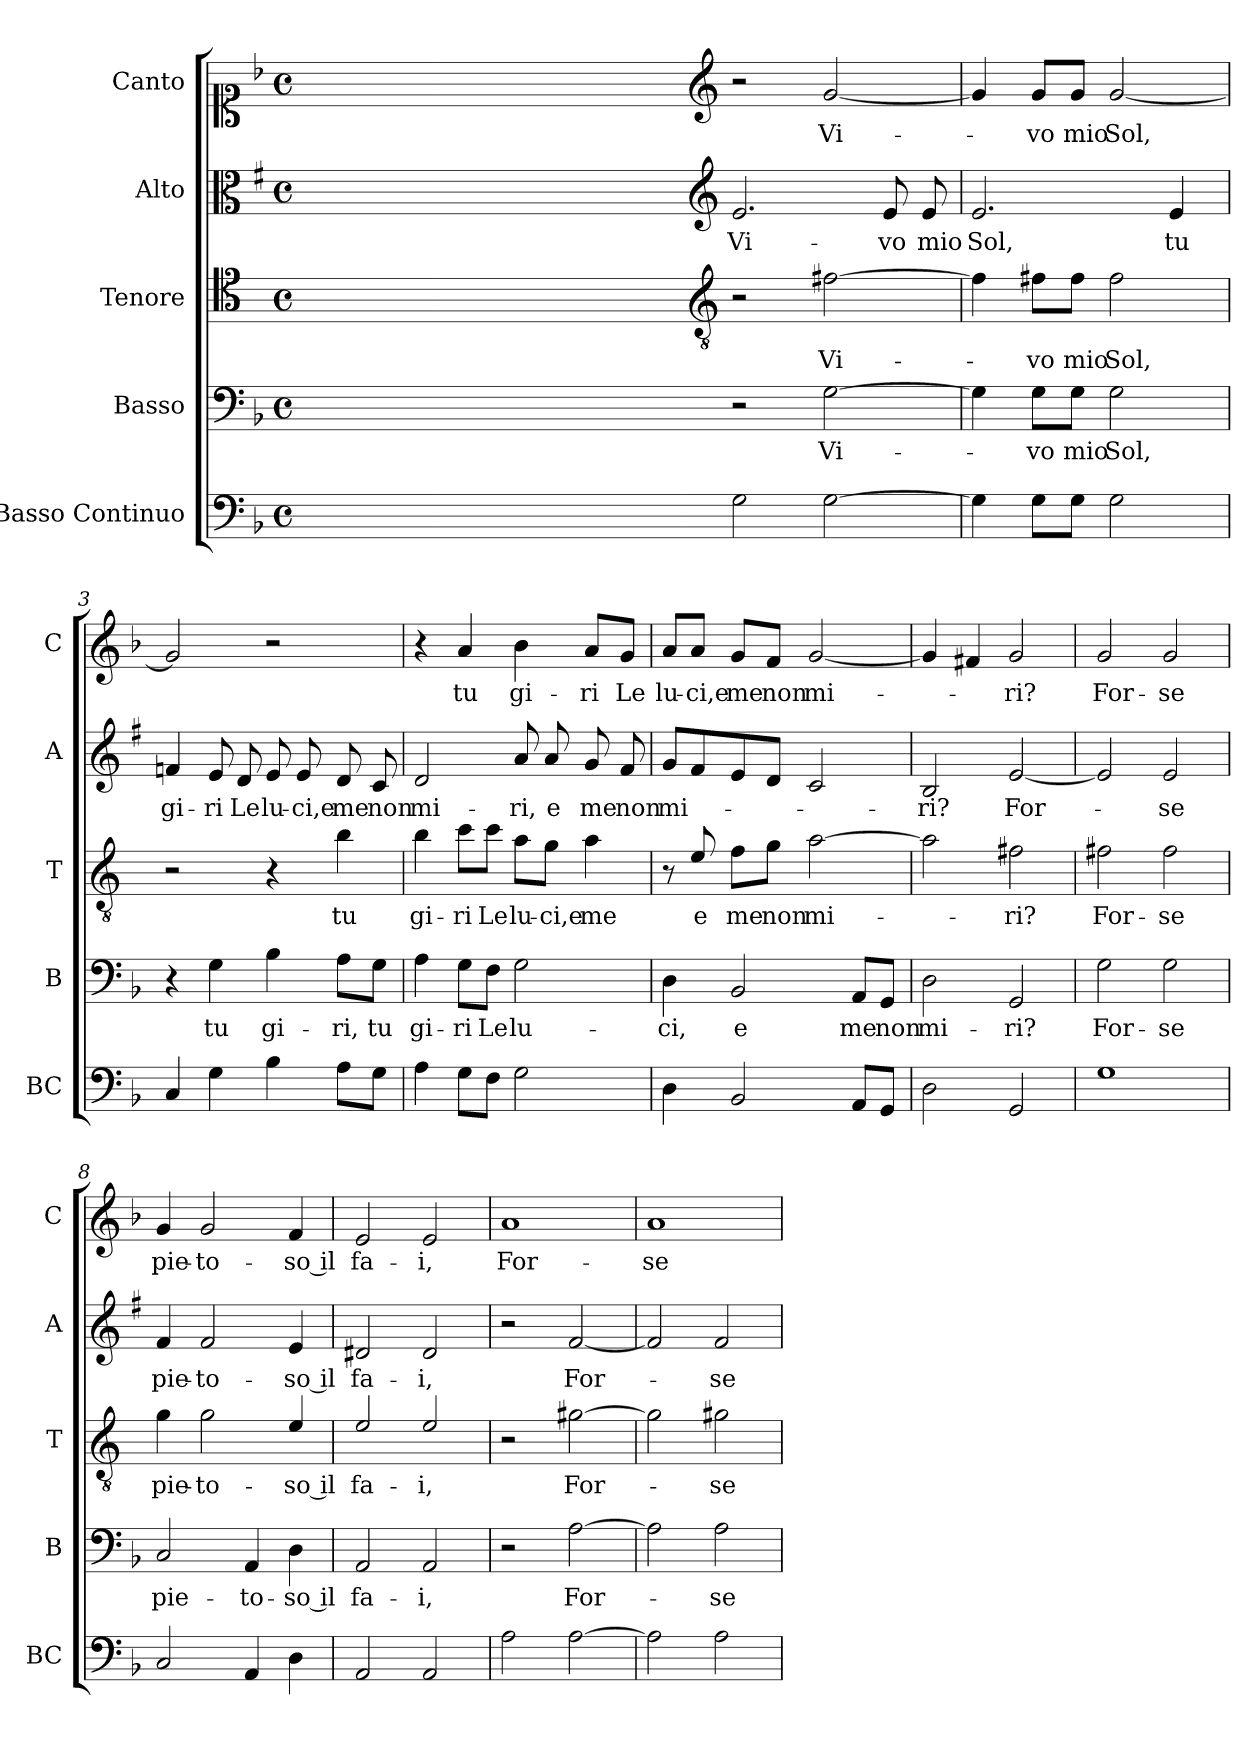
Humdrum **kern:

**kern	**kern	**text	**kern	**text	**kern	**text	**kern	**text
*part5	*part4	*part4	*part3	*part3	*part2	*part2	*part1	*part1
*staff5	*staff4	*staff4	*staff3	*staff3	*staff2	*staff2	*staff1	*staff1
*I"Basso Continuo	*I"Basso	*	*I"Tenore	*	*I"Alto	*	*I"Canto	*
*I'BC	*I'B	*	*I'T	*	*I'A	*	*I'C	*
*clefF4	*clefF4	*	*clefC4	*	*clefC3	*	*clefC1	*
*	*	*	*ITrd4c7	*	*ITrd1c2	*	*	*
*k[b-]	*k[b-]	*	*k[b-]	*	*k[b-]	*	*k[b-]	*
*F:	*F:	*	*F:	*	*F:	*	*F:	*
*M4/4	*M4/4	*	*M4/4	*	*M4/4	*	*M4/4	*
*met(c)	*met(c)	*	*met(c)	*	*met(c)	*	*met(c)	*
=	=	=	=	=	=	=	=	=
1ryy	1ryy	.	1ryy	.	1ryy	.	1ryy	.
=1X-	=1X-	=1X-	=1X-	=1X-	=1X-	=1X-	=1X-	=1X-
4ryy	4ryy	.	4ryy	.	4ryy	.	4ryy	.
4ryy	4ryy	.	4ryy	.	4ryy	.	4ryy	.
4ryy	4ryy	.	4ryy	.	4ryy	.	4ryy	.
4ryy	4ryy	.	4ryy	.	4ryy	.	4ryy	.
=1-	=1-	=1-	=1-	=1-	=1-	=1-	=1-	=1-
*	*	*	*clefGv2	*	*clefG2	*	*clefG2	*
!	!	!	!	!	!	!LO:LY:b	!	!
2G\	2r	.	2r	.	2.d/	Vi-	2r	.
!	!	!LO:LY:b	!	!LO:LY:b	!	!	!	!LO:LY:b
[2G\	[2G\	Vi-	[2Bn\	Vi-	.	.	[2g/	Vi-
!	!	!	!	!	!	!LO:LY:b	!	!
.	.	.	.	.	8d/	-vo	.	.
!	!	!	!	!	!	!LO:LY:b	!	!
.	.	.	.	.	8d/	mio	.	.
=2	=2	=2	=2	=2	=2	=2	=2	=2
!	!	!	!	!	!	!LO:LY:b	!	!
4G\]	4G\]	.	4B\]	.	2.d/	Sol,	4g/]	.
!	!	!LO:LY:b	!	!LO:LY:b	!	!	!	!LO:LY:b
8G\L	8G\L	-vo	8Bn\L	-vo	.	.	8g/L	-vo
!	!	!LO:LY:b	!	!LO:LY:b	!	!	!	!LO:LY:b
8G\J	8G\J	mio	8B\J	mio	.	.	8g/J	mio
!	!	!LO:LY:b	!	!LO:LY:b	!	!	!	!LO:LY:b
2G\	2G\	Sol,	2B\	Sol,	.	.	[2g/	Sol,
!	!	!	!	!	!	!LO:LY:b	!	!
.	.	.	.	.	4d/	tu	.	.
=3	=3	=3	=3	=3	=3	=3	=3	=3
!	!	!	!	!	!	!LO:LY:b	!	!
4C/	4r	.	2r	.	4e-X/	gi-	2g/]	.
!	!	!LO:LY:b	!	!	!	!LO:LY:b	!	!
4G\	4G\	tu	.	.	8d/	-ri	.	.
!	!	!	!	!	!	!LO:LY:b	!	!
.	.	.	.	.	8c/	Le	.	.
!	!	!LO:LY:b	!	!	!	!LO:LY:b	!	!
4B-\	4B-\	gi-	4r	.	8d/	lu-	2r	.
!	!	!	!	!	!	!LO:LY:b	!	!
.	.	.	.	.	8d/	-ci,e	.	.
!	!	!LO:LY:b	!	!LO:LY:b	!	!LO:LY:b	!	!
8A\L	8A\L	-ri,	4e\	tu	8c/	me	.	.
!	!	!LO:LY:b	!	!	!	!LO:LY:b	!	!
8G\J	8G\J	tu	.	.	8B-/	non	.	.
=4	=4	=4	=4	=4	=4	=4	=4	=4
!	!	!LO:LY:b	!	!LO:LY:b	!	!LO:LY:b	!	!
4A\	4A\	gi-	4e\	gi-	2c/	mi-	4r	.
!	!	!LO:LY:b	!	!LO:LY:b	!	!	!	!LO:LY:b
8G\L	8G\L	-ri	8f\L	-ri	.	.	4a/	tu
!	!	!LO:LY:b	!	!LO:LY:b	!	!	!	!
8F\J	8F\J	Le	8f\J	Le	.	.	.	.
!	!	!LO:LY:b	!	!LO:LY:b	!	!LO:LY:b	!	!LO:LY:b
2G\	2G\	lu-	8d\L	lu-	8g/	-ri,	4b-\	gi-
!	!	!	!	!LO:LY:b	!	!LO:LY:b	!	!
.	.	.	8c\J	-ci,e	8g/	e	.	.
!	!	!	!	!LO:LY:b	!	!LO:LY:b	!	!LO:LY:b
.	.	.	4d\	me	8f/	me	8a/L	-ri
!	!	!	!	!	!	!LO:LY:b	!	!LO:LY:b
.	.	.	.	.	8e/	non	8g/J	Le
!!LO:LB:g=z
=5	=5	=5	=5	=5	=5	=5	=5	=5
!	!	!LO:LY:b	!	!	!	!LO:LY:b	!	!LO:LY:b
4D\	4D\	-ci,	8r	.	8f/L	mi-	8a/L	lu-
!	!	!	!	!LO:LY:b	!	!	!	!LO:LY:b
.	.	.	8A/	e	8e/	.	8a/J	-ci,e
!	!	!LO:LY:b	!	!LO:LY:b	!	!	!	!LO:LY:b
2BB-/	2BB-/	e	8B-\L	me	8d/	.	8g/L	me
!	!	!	!	!LO:LY:b	!	!	!	!LO:LY:b
.	.	.	8c\J	non	8c/J	.	8f/J	non
!	!	!	!	!LO:LY:b	!	!	!	!LO:LY:b
.	.	.	[2d\	mi-	2B-/	.	[2g/	mi-
!	!	!LO:LY:b	!	!	!	!	!	!
8AA/L	8AA/L	me	.	.	.	.	.	.
!	!	!LO:LY:b	!	!	!	!	!	!
8GG/J	8GG/J	non	.	.	.	.	.	.
=6	=6	=6	=6	=6	=6	=6	=6	=6
!	!	!LO:LY:b	!	!	!	!LO:LY:b	!	!
2D\	2D\	mi-	2d\]	.	2A/	-ri?	4g/]	.
.	.	.	.	.	.	.	4f#X/	.
!	!	!LO:LY:b	!	!LO:LY:b	!	!LO:LY:b	!	!LO:LY:b
2GG/	2GG/	-ri?	2Bn\	-ri?	[2d/	For-	2g/	-ri?
=7	=7	=7	=7	=7	=7	=7	=7	=7
!	!	!LO:LY:b	!	!LO:LY:b	!	!	!	!LO:LY:b
1G	2G\	For-	2Bn\	For-	2d/]	.	2g/	For-
!	!	!LO:LY:b	!	!LO:LY:b	!	!LO:LY:b	!	!LO:LY:b
.	2G\	-se	2B\	-se	2d/	-se	2g/	-se
=8	=8	=8	=8	=8	=8	=8	=8	=8
!	!	!LO:LY:b	!	!LO:LY:b	!	!LO:LY:b	!	!LO:LY:b
2C/	2C/	pie-	4c\	pie-	4e/	pie-	4g/	pie-
!	!	!	!	!LO:LY:b	!	!LO:LY:b	!	!LO:LY:b
.	.	.	2c\	-to-	2e/	-to-	2g/	-to-
!	!	!LO:LY:b	!	!	!	!	!	!
4AA/	4AA/	-to-	.	.	.	.	.	.
!	!	!LO:LY:b	!	!LO:LY:b	!	!LO:LY:b	!	!LO:LY:b
4D\	4D\	-so il	4A/	-so il	4d/	-so il	4f/	-so il
=9	=9	=9	=9	=9	=9	=9	=9	=9
!	!	!LO:LY:b	!	!LO:LY:b	!	!LO:LY:b	!	!LO:LY:b
2AA/	2AA/	fa-	2A/	fa-	2c#X/	fa-	2e/	fa-
!	!	!LO:LY:b	!	!LO:LY:b	!	!LO:LY:b	!	!LO:LY:b
2AA/	2AA/	-i,	2A/	-i,	2c#/	-i,	2e/	-i,
=10	=10	=10	=10	=10	=10	=10	=10	=10
!	!	!	!	!	!	!	!	!LO:LY:b
2A\	2r	.	2r	.	2r	.	1a	For-
!	!	!LO:LY:b	!	!LO:LY:b	!	!LO:LY:b	!	!
[2A\	[2A\	For-	[2c#X\	For-	[2e/	For-	.	.
=11	=11	=11	=11	=11	=11	=11	=11	=11
!	!	!	!	!	!	!	!	!LO:LY:b
2A\]	2A\]	.	2c#\]	.	2e/]	.	1a	-se
!	!	!LO:LY:b	!	!LO:LY:b	!	!LO:LY:b	!	!
2A\	2A\	-se	2c#X\	-se	2e/	-se	.	.
=	=	=	=	=	=	=	=	=
*-	*-	*-	*-	*-	*-	*-	*-	*-
